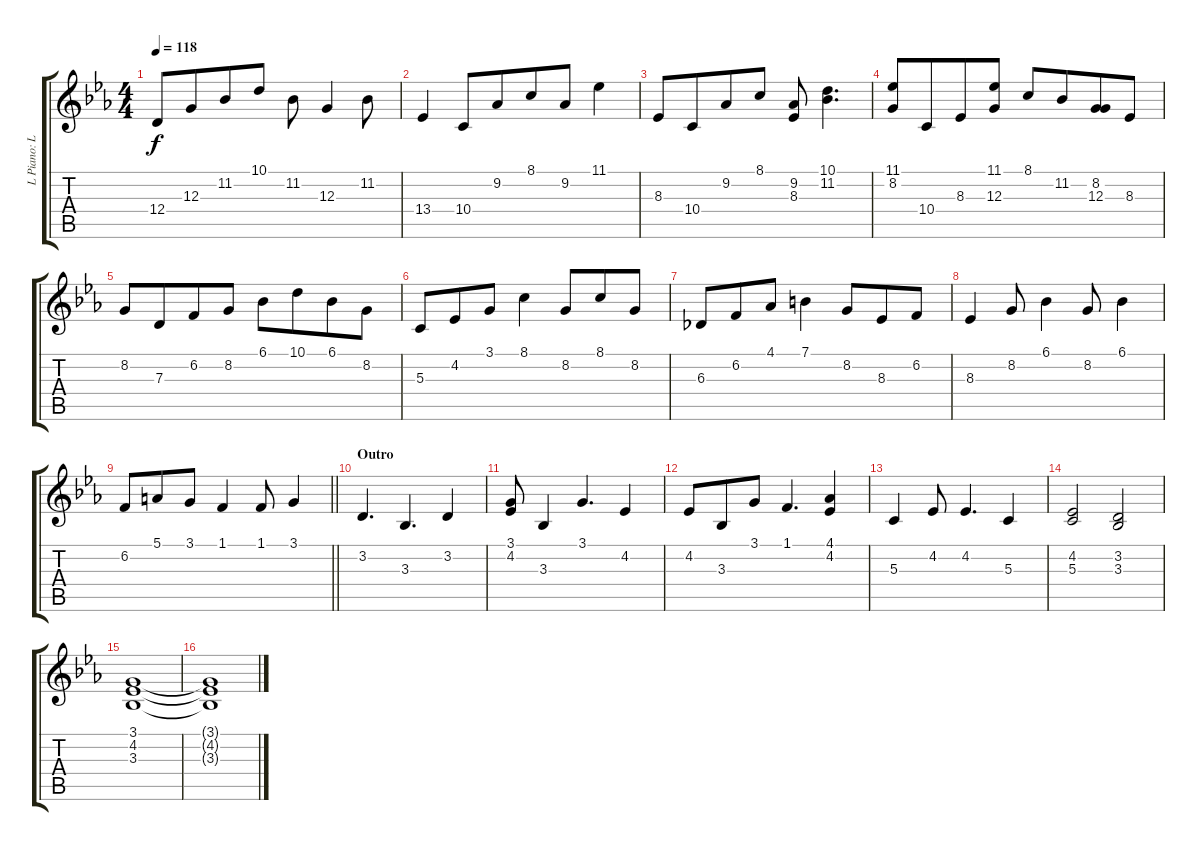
\track ("L Piano: Larry" "L Piano: L") {instrument electricgrandpiano}
\staff {score tabs}
\tuning (E4 B3 G3 D3 A2 E2) {hide}
\ts (4 4)
\tempo 118
\clef g2
\ks eb
12.4.8{dy f} 12.3.8{beam merge} 11.2.8 10.1.8{beam split} 11.2.8 12.3.4 11.2.8 |
13.4.4 10.4.8 9.2.8{beam merge} 8.1.8 9.2.8 11.1.4 |
8.3.8 10.4.8{beam merge} 9.2.8 8.1.8{beam split} (9.2 8.3).8 (10.1 11.2).4{d} |
(11.1 8.2).8 10.4.8{beam merge} 8.3.8 (11.1 12.3).8{beam split} 8.1.8 11.2.8{beam merge} (8.2 12.3).8 8.3.8 |
8.2.8 7.3.8{beam merge} 6.2.8 8.2.8{beam split} 6.1.8 10.1.8{beam merge} 6.1.8 8.2.8 |
5.3.8 4.2.8{beam merge} 3.1.8 8.1.4 8.2.8{beam merge} 8.1.8 8.2.8 |
6.3.8 6.2.8{beam merge} 4.1.8 7.1.4 8.2.8{beam merge} 8.3.8 6.2.8 |
8.3.4 8.2.8 6.1.4 8.2.8 6.1.4 |
\barLineRight lightlight
6.2.8 5.1.8{beam merge} 3.1.8 1.1.4 1.1.8 3.1.4 |
\section ("" "Outro")
3.2.4{d} 3.3.4{d} 3.2.4 |
(3.1 4.2).8 3.3.4 3.1.4{d} 4.2.4 |
4.2.8 3.3.8{beam merge} 3.1.8 1.1.4{d} (4.1 4.2).4 |
5.3.4 4.2.8 4.2.4{d} 5.3.4 |
(4.2 5.3).2 (3.2 3.3).2 |
(3.1 4.2 3.3).1 |
(3.1{t} 4.2{t} 3.3{t}).1
